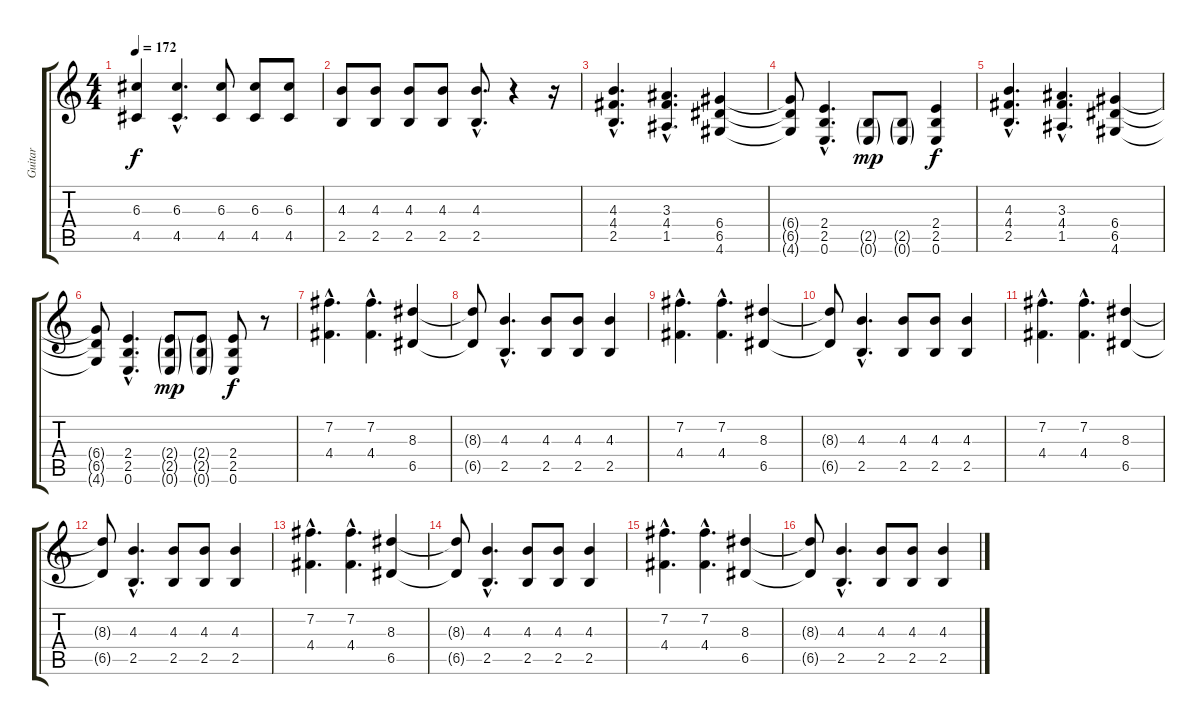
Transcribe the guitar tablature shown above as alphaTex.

\track ("Guitar" "Guitar") {instrument distortionguitar}
\staff {score tabs}
\tuning (E4 B3 G3 D3 A2 E2) {hide}
\ts (4 4)
\tempo 172
\clef g2
\ks c
(6.3 4.5).4{dy f} (6.3{hac} 4.5{hac}).4{d} (6.3 4.5).8 (6.3 4.5).8 (6.3 4.5).8 |
(4.3 2.5).8 (4.3 2.5).8 (4.3 2.5).8 (4.3 2.5).8 (4.3{hac} 2.5{hac}).8{d} r.4 r.16 |
(4.3{hac} 4.4{hac} 2.5{hac}).4{d} (3.3{hac} 4.4{hac} 1.5{hac}).4{d} (6.4 6.5 4.6).4 |
(6.4{t} 6.5{t} 4.6{t}).8 (2.4{hac} 2.5{hac} 0.6{hac}).4{d} (2.5{g} 0.6{g}).8{dy mp} (2.5{g} 0.6{g}).8 (2.4 2.5 0.6).4{dy f} |
(4.3{hac} 4.4{hac} 2.5{hac}).4{d} (3.3{hac} 4.4{hac} 1.5{hac}).4{d} (6.4 6.5 4.6).4 |
(6.4{t} 6.5{t} 4.6{t}).8 (2.4{hac} 2.5{hac} 0.6{hac}).4{d} (2.4{g} 2.5{g} 0.6{g}).8{dy mp} (2.4{g} 2.5{g} 0.6{g}).8 (2.4 2.5 0.6).8{dy f} r.8 |
(7.2{hac} 4.4{hac}).4{d} (7.2{hac} 4.4{hac}).4{d} (8.3 6.5).4 |
(8.3{t} 6.5{t}).8 (4.3{hac} 2.5{hac}).4{d} (4.3 2.5).8 (4.3 2.5).8 (4.3 2.5).4 |
(7.2{hac} 4.4{hac}).4{d} (7.2{hac} 4.4{hac}).4{d} (8.3 6.5).4 |
(8.3{t} 6.5{t}).8 (4.3{hac} 2.5{hac}).4{d} (4.3 2.5).8 (4.3 2.5).8 (4.3 2.5).4 |
(7.2{hac} 4.4{hac}).4{d} (7.2{hac} 4.4{hac}).4{d} (8.3 6.5).4 |
(8.3{t} 6.5{t}).8 (4.3{hac} 2.5{hac}).4{d} (4.3 2.5).8 (4.3 2.5).8 (4.3 2.5).4 |
(7.2{hac} 4.4{hac}).4{d} (7.2{hac} 4.4{hac}).4{d} (8.3 6.5).4 |
(8.3{t} 6.5{t}).8 (4.3{hac} 2.5{hac}).4{d} (4.3 2.5).8 (4.3 2.5).8 (4.3 2.5).4 |
(7.2{hac} 4.4{hac}).4{d} (7.2{hac} 4.4{hac}).4{d} (8.3 6.5).4 |
(8.3{t} 6.5{t}).8 (4.3{hac} 2.5{hac}).4{d} (4.3 2.5).8 (4.3 2.5).8 (4.3 2.5).4
